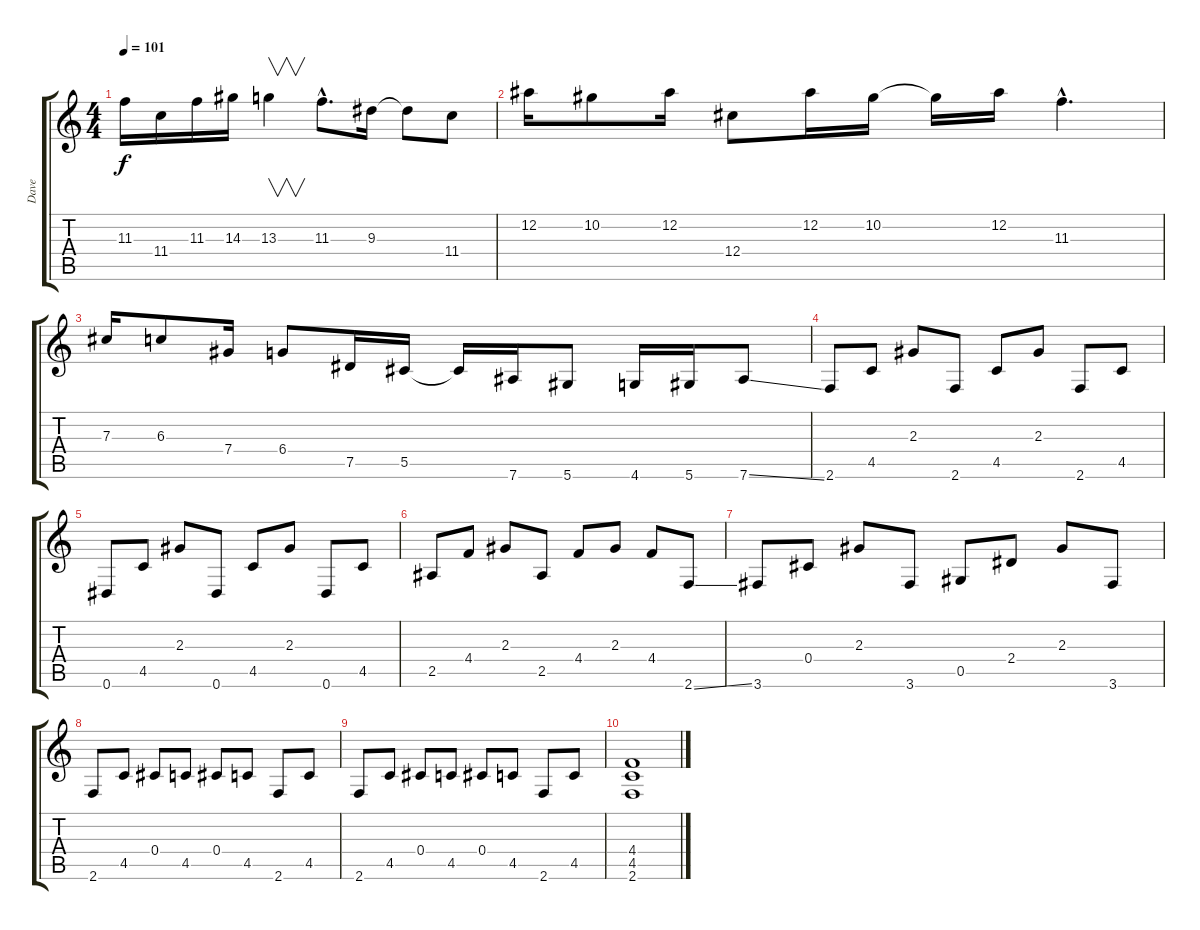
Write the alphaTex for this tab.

\track ("Dave" "Dave") {instrument acousticguitarsteel}
\staff {score tabs}
\tuning (Eb4 Bb3 Gb3 Db3 Ab2 Eb2) {hide}
\ts (4 4)
\tempo 101
\clef g2
\ks c
11.3{t}.16{dy f} 11.4.16 11.3.16 14.3.16 13.3.4{v} 11.3{hac}.8{d} 9.3.16 9.3{t}.8 11.4.8 |
12.2.16 10.2.8 12.2.16 12.4.8 12.2.16 10.2.16 10.2{t}.16 12.2.16 11.3{hac}.4{d} |
7.3.16 6.3.8 7.4.16 6.4.8 7.5.16 5.5.16 5.5{t}.16 7.6.16 5.6.8 4.6.16 5.6.16 7.6{ss}.8 |
2.6.8{instrument acousticguitarsteel} 4.5.8 2.3.8 2.6.8 4.5.8 2.3.8 2.6.8 4.5.8 |
0.6.8 4.5.8 2.3.8 0.6.8 4.5.8 2.3.8 0.6.8 4.5.8 |
2.5.8 4.4.8 2.3.8 2.5.8 4.4.8 2.3.8 4.4.8 2.6{ss}.8 |
3.6.8 0.4.8 2.3.8 3.6.8 0.5.8 2.4.8 2.3.8 3.6.8 |
2.6.8 4.5.8 0.4.8 4.5.8 0.4.8 4.5.8 2.6.8 4.5.8 |
2.6.8 4.5.8 0.4.8 4.5.8 0.4.8 4.5.8 2.6.8 4.5.8 |
(4.4 4.5 2.6).1
